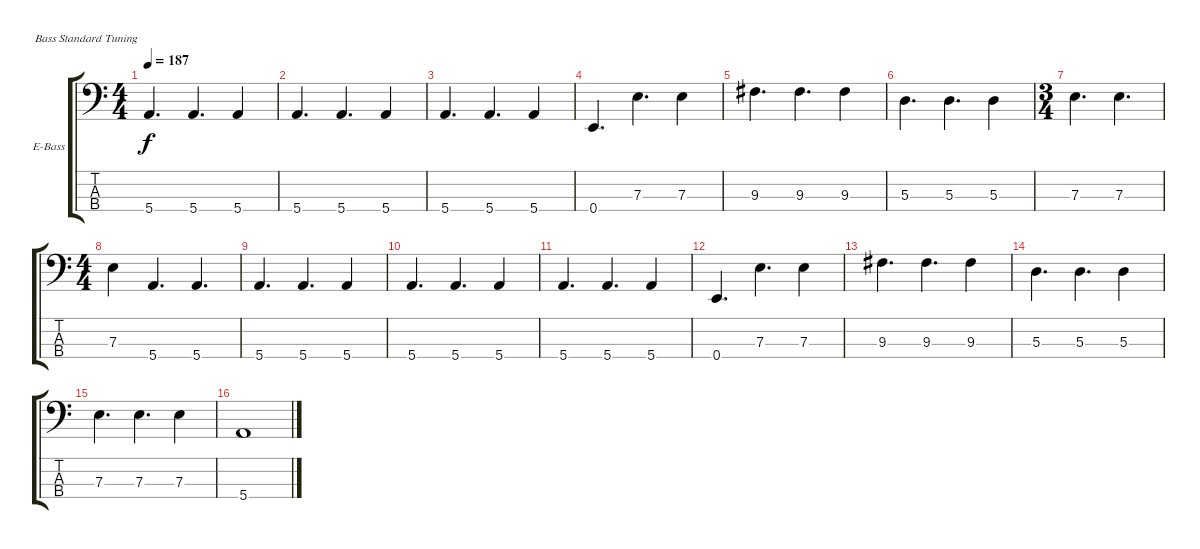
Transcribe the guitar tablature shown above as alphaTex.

\bracketExtendMode groupsimilarinstruments
\firstSystemTrackNameOrientation horizontal
\otherSystemsTrackNameOrientation horizontal
\track ("bass" "E-Bass") {instrument electricbassfinger}
\staff {score tabs}
\tuning (G2 D2 A1 E1)
\ts (4 4)
\beaming (8 2 2 2 2)
\tempo 187
\clef f4
\ks c
5.4.4{d dy f instrument electricbassfinger} 5.4.4{d} 5.4.4 |
5.4.4{d} 5.4.4{d} 5.4.4 |
5.4.4{d} 5.4.4{d} 5.4.4 |
0.4.4{d} 7.3.4{d} 7.3.4 |
9.3.4{d} 9.3.4{d} 9.3.4 |
5.3.4{d} 5.3.4{d} 5.3.4 |
\ts (3 4)
\beaming (8 2 2 2)
7.3.4{d} 7.3.4{d} |
\ts (4 4)
\beaming (8 2 2 2 2)
7.3.4 5.4.4{d} 5.4.4{d} |
5.4.4{d} 5.4.4{d} 5.4.4 |
5.4.4{d} 5.4.4{d} 5.4.4 |
5.4.4{d} 5.4.4{d} 5.4.4 |
0.4.4{d} 7.3.4{d} 7.3.4 |
9.3.4{d} 9.3.4{d} 9.3.4 |
5.3.4{d} 5.3.4{d} 5.3.4 |
7.3.4{d} 7.3.4{d} 7.3.4 |
5.4.1
